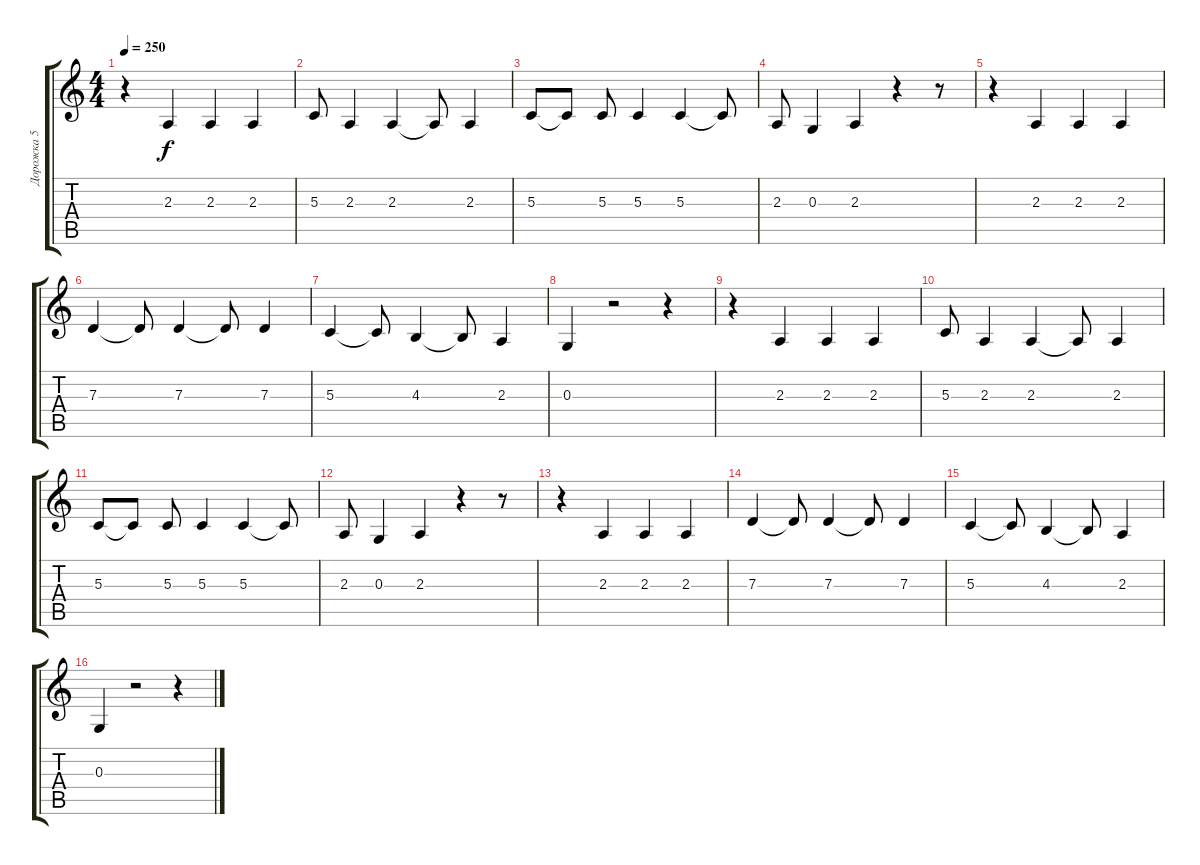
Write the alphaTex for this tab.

\track ("Дорожка 5" "Дорожка 5") {instrument tenorsax}
\staff {score tabs}
\tuning (E4 B3 G3 D3 A2 E2) {hide}
\ts (4 4)
\tempo 250
\clef g2
\ks c
r.4{dy f} 2.3.4 2.3.4 2.3.4 |
5.3.8 2.3.4 2.3.4 2.3{t}.8 2.3.4 |
5.3.8 5.3{t}.8 5.3.8 5.3.4 5.3.4 5.3{t}.8 |
2.3.8 0.3.4 2.3.4 r.4 r.8 |
r.4 2.3.4 2.3.4 2.3.4 |
7.3.4 7.3{t}.8 7.3.4 7.3{t}.8 7.3.4 |
5.3.4 5.3{t}.8 4.3.4 4.3{t}.8 2.3.4 |
0.3.4 r.2 r.4 |
r.4 2.3.4 2.3.4 2.3.4 |
5.3.8 2.3.4 2.3.4 2.3{t}.8 2.3.4 |
5.3.8 5.3{t}.8 5.3.8 5.3.4 5.3.4 5.3{t}.8 |
2.3.8 0.3.4 2.3.4 r.4 r.8 |
r.4 2.3.4 2.3.4 2.3.4 |
7.3.4 7.3{t}.8 7.3.4 7.3{t}.8 7.3.4 |
5.3.4 5.3{t}.8 4.3.4 4.3{t}.8 2.3.4 |
0.3.4 r.2 r.4
